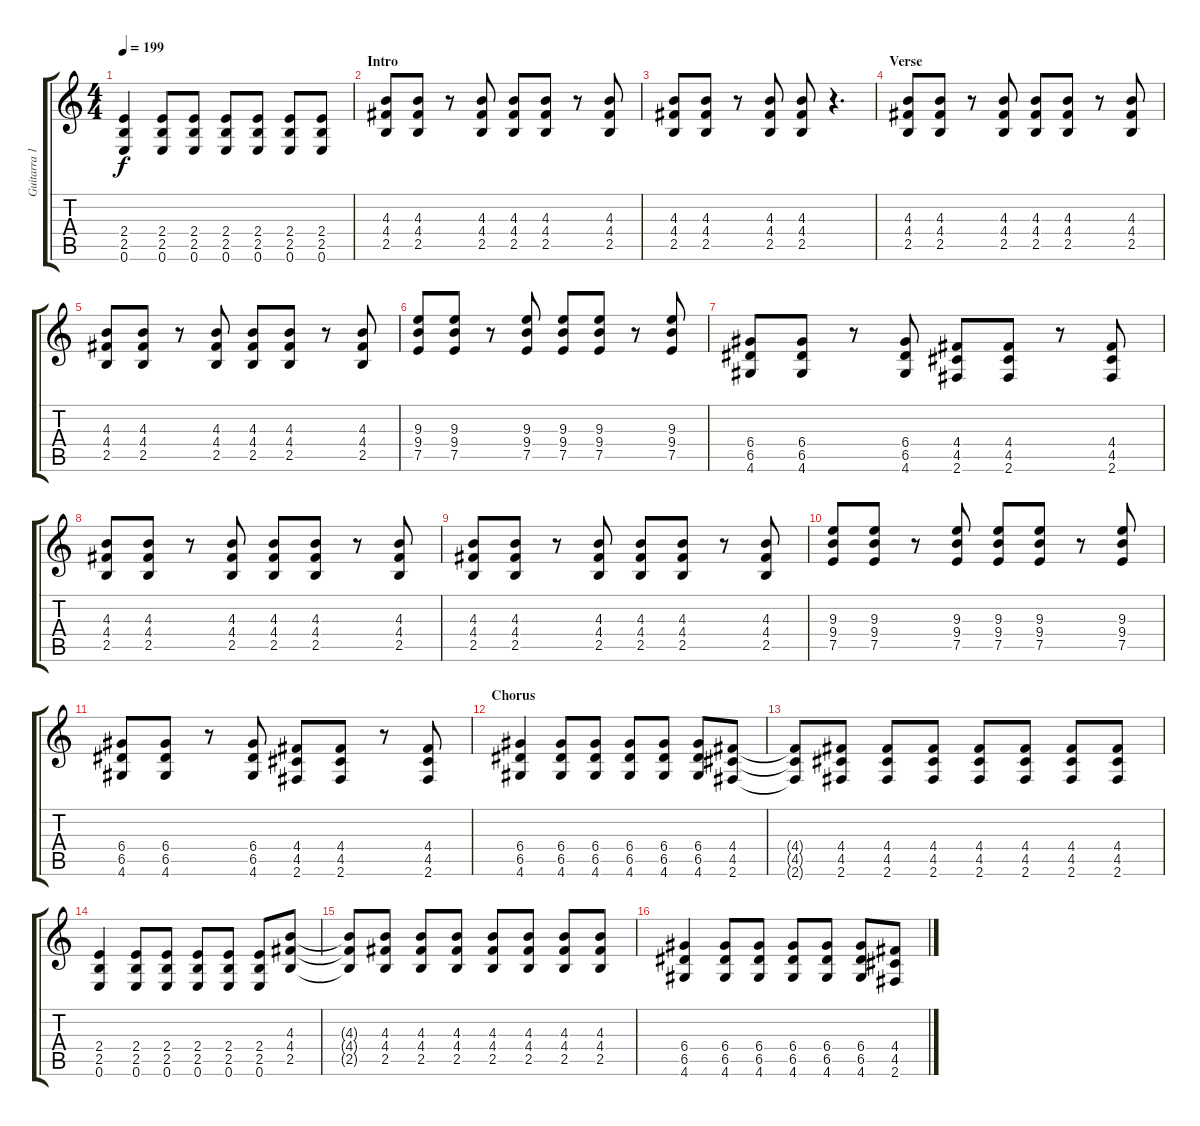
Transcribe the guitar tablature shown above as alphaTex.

\track ("Guitarra 1 - Mathias" "Guitarra 1") {instrument distortionguitar}
\staff {score tabs}
\tuning (E4 B3 G3 D3 A2 E2) {hide}
\ts (4 4)
\tempo 199
\clef g2
\ks c
(2.4 2.5 0.6).4{dy f} (2.4 2.5 0.6).8 (2.4 2.5 0.6).8 (2.4 2.5 0.6).8 (2.4 2.5 0.6).8 (2.4 2.5 0.6).8 (2.4 2.5 0.6).8 |
\section ("" "Intro")
(4.3 4.4 2.5).8 (4.3 4.4 2.5).8 r.8 (4.3 4.4 2.5).8 (4.3 4.4 2.5).8 (4.3 4.4 2.5).8 r.8 (4.3 4.4 2.5).8 |
(4.3 4.4 2.5).8 (4.3 4.4 2.5).8 r.8 (4.3 4.4 2.5).8 (4.3 4.4 2.5).8 r.4{d} |
\section ("" "Verse")
(4.3 4.4 2.5).8 (4.3 4.4 2.5).8 r.8 (4.3 4.4 2.5).8 (4.3 4.4 2.5).8 (4.3 4.4 2.5).8 r.8 (4.3 4.4 2.5).8 |
(4.3 4.4 2.5).8 (4.3 4.4 2.5).8 r.8 (4.3 4.4 2.5).8 (4.3 4.4 2.5).8 (4.3 4.4 2.5).8 r.8 (4.3 4.4 2.5).8 |
(9.3 9.4 7.5).8 (9.3 9.4 7.5).8 r.8 (9.3 9.4 7.5).8 (9.3 9.4 7.5).8 (9.3 9.4 7.5).8 r.8 (9.3 9.4 7.5).8 |
(6.4 6.5 4.6).8 (6.4 6.5 4.6).8 r.8 (6.4 6.5 4.6).8 (4.4 4.5 2.6).8 (4.4 4.5 2.6).8 r.8 (4.4 4.5 2.6).8 |
(4.3 4.4 2.5).8 (4.3 4.4 2.5).8 r.8 (4.3 4.4 2.5).8 (4.3 4.4 2.5).8 (4.3 4.4 2.5).8 r.8 (4.3 4.4 2.5).8 |
(4.3 4.4 2.5).8 (4.3 4.4 2.5).8 r.8 (4.3 4.4 2.5).8 (4.3 4.4 2.5).8 (4.3 4.4 2.5).8 r.8 (4.3 4.4 2.5).8 |
(9.3 9.4 7.5).8 (9.3 9.4 7.5).8 r.8 (9.3 9.4 7.5).8 (9.3 9.4 7.5).8 (9.3 9.4 7.5).8 r.8 (9.3 9.4 7.5).8 |
(6.4 6.5 4.6).8 (6.4 6.5 4.6).8 r.8 (6.4 6.5 4.6).8 (4.4 4.5 2.6).8 (4.4 4.5 2.6).8 r.8 (4.4 4.5 2.6).8 |
\section ("" "Chorus")
(6.4 6.5 4.6).4 (6.4 6.5 4.6).8 (6.4 6.5 4.6).8 (6.4 6.5 4.6).8 (6.4 6.5 4.6).8 (6.4 6.5 4.6).8 (4.4 4.5 2.6).8 |
(4.4{t} 4.5{t} 2.6{t}).8 (4.4 4.5 2.6).8 (4.4 4.5 2.6).8 (4.4 4.5 2.6).8 (4.4 4.5 2.6).8 (4.4 4.5 2.6).8 (4.4 4.5 2.6).8 (4.4 4.5 2.6).8 |
(2.4 2.5 0.6).4 (2.4 2.5 0.6).8 (2.4 2.5 0.6).8 (2.4 2.5 0.6).8 (2.4 2.5 0.6).8 (2.4 2.5 0.6).8 (4.3 4.4 2.5).8 |
(4.3{t} 4.4{t} 2.5{t}).8 (4.3 4.4 2.5).8 (4.3 4.4 2.5).8 (4.3 4.4 2.5).8 (4.3 4.4 2.5).8 (4.3 4.4 2.5).8 (4.3 4.4 2.5).8 (4.3 4.4 2.5).8 |
(6.4 6.5 4.6).4 (6.4 6.5 4.6).8 (6.4 6.5 4.6).8 (6.4 6.5 4.6).8 (6.4 6.5 4.6).8 (6.4 6.5 4.6).8 (4.4 4.5 2.6).8
